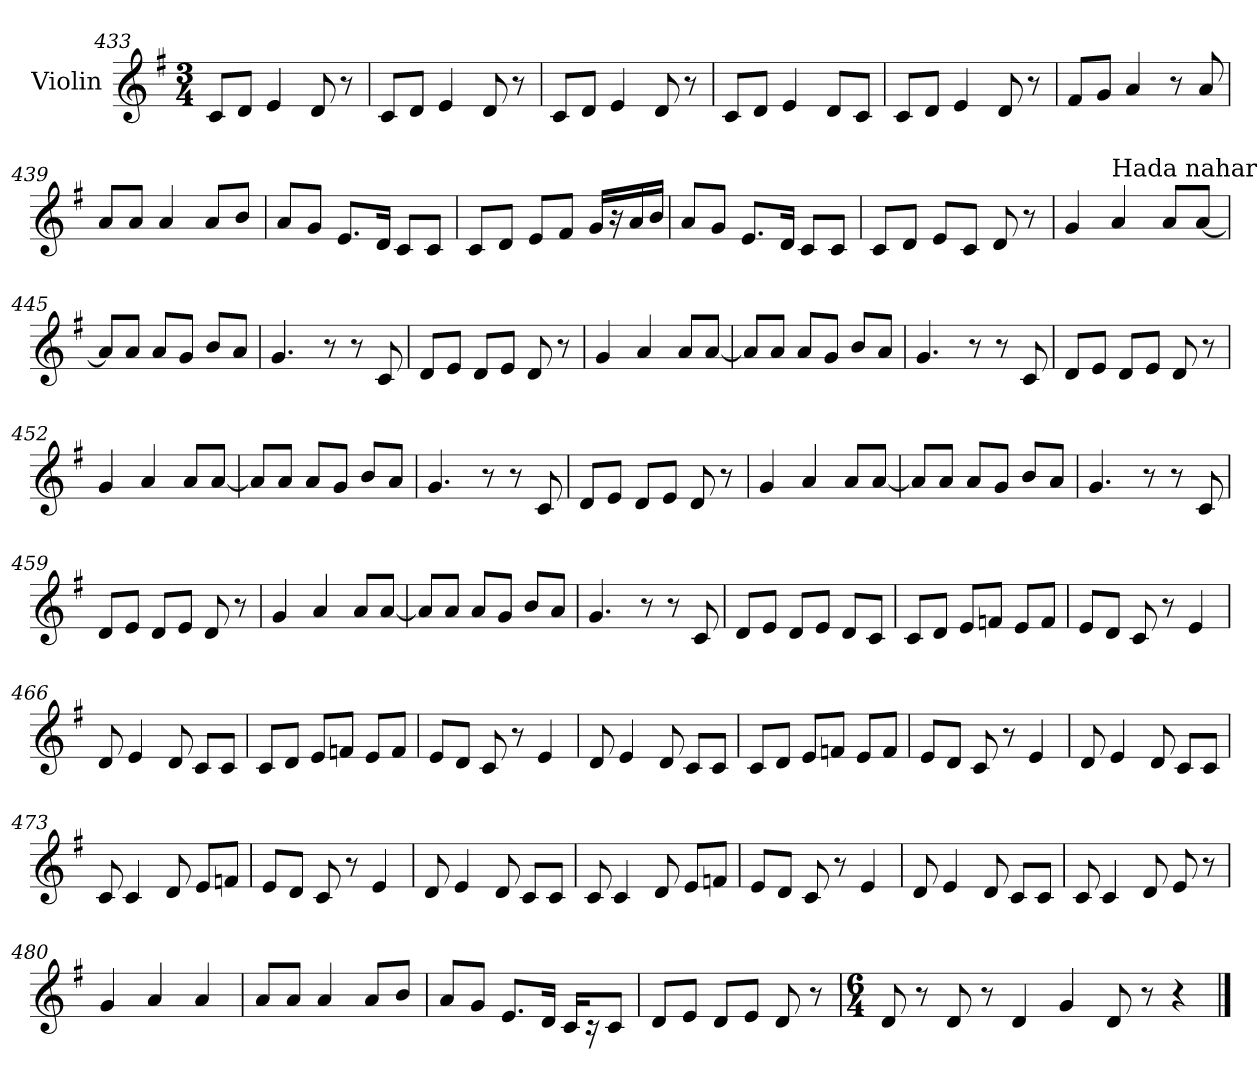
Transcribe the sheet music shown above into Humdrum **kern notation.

**kern
*part1
*staff1
*I"Violin
*clefG2
*k[f#]
*G:
*M3/4
=433
8c/L
8d/J
4e/
8d/
8r
=434
8c/L
8d/J
4e/
8d/
8r
!!LO:LB:g=z
=435
8c/L
8d/J
4e/
8d/
8r
=436
8c/L
8d/J
4e/
8d/L
8c/J
=437
8c/L
8d/J
4e/
8d/
8r
=438
8f#/L
8g/J
4a/
8r
8a/
=439
8a/L
8a/J
4a/
8a/L
8b/J
=440
8a/L
8g/J
8.e/L
16d/Jk
8c/L
8c/J
!!LO:LB:g=z
=441
8c/L
8d/J
8e/L
8f#/J
16g/LL
16r
16a/
16b/JJ
=442
8a/L
8g/J
8.e/L
16d/Jk
8c/L
8c/J
=443
8c/L
8d/J
8e/L
8c/J
8d/
8r
=444
4g/
!LO:TX:a:t=Hada nahar
4a/
8a/L
[8a/J
=445
8a/L]
8a/J
8a/L
8g/J
8b/L
8a/J
=446
4.g/
8r
8r
8c/
!!LO:LB:g=z
=447
8d/L
8e/J
8d/L
8e/J
8d/
8r
=448
4g/
4a/
8a/L
[8a/J
=449
8a/L]
8a/J
8a/L
8g/J
8b/L
8a/J
=450
4.g/
8r
8r
8c/
=451
8d/L
8e/J
8d/L
8e/J
8d/
8r
=452
4g/
4a/
8a/L
[8a/J
!!LO:LB:g=z
=453
8a/L]
8a/J
8a/L
8g/J
8b/L
8a/J
=454
4.g/
8r
8r
8c/
=455
8d/L
8e/J
8d/L
8e/J
8d/
8r
=456
4g/
4a/
8a/L
[8a/J
=457
8a/L]
8a/J
8a/L
8g/J
8b/L
8a/J
=458
4.g/
8r
8r
8c/
!!LO:PB:g=z
=459
8d/L
8e/J
8d/L
8e/J
8d/
8r
=460
4g/
4a/
8a/L
[8a/J
=461
8a/L]
8a/J
8a/L
8g/J
8b/L
8a/J
=462
4.g/
8r
8r
8c/
=463
8d/L
8e/J
8d/L
8e/J
8d/L
8c/J
=464
8c/L
8d/J
8e/L
8fn/J
8e/L
8f/J
!!LO:LB:g=z
=465
8e/L
8d/J
8c/
8r
4e/
=466
8d/
4e/
8d/
8c/L
8c/J
=467
8c/L
8d/J
8e/L
8fn/J
8e/L
8f/J
=468
8e/L
8d/J
8c/
8r
4e/
=469
8d/
4e/
8d/
8c/L
8c/J
=470
8c/L
8d/J
8e/L
8fn/J
8e/L
8f/J
!!LO:LB:g=z
=471
8e/L
8d/J
8c/
8r
4e/
=472
8d/
4e/
8d/
8c/L
8c/J
=473
8c/
4c/
8d/
8e/L
8fn/J
=474
8e/L
8d/J
8c/
8r
4e/
=475
8d/
4e/
8d/
8c/L
8c/J
=476
8c/
4c/
8d/
8e/L
8fn/J
!!LO:LB:g=z
=477
8e/L
8d/J
8c/
8r
4e/
=478
8d/
4e/
8d/
8c/L
8c/J
=479
8c/
4c/
8d/
8e/
8r
=480
4g/
4a/
4a/
=481
8a/L
8a/J
4a/
8a/L
8b/J
=482
8a/L
8g/J
8.e/L
16d/Jk
16c/KL
16r
8c/J
!!LO:LB:g=z
=483
8d/L
8e/J
8d/L
8e/J
8d/
8r
=484
*M6/4
8d/
8r
8d/
8r
4d/
4g/
8d/
8r
4r
==
*-
